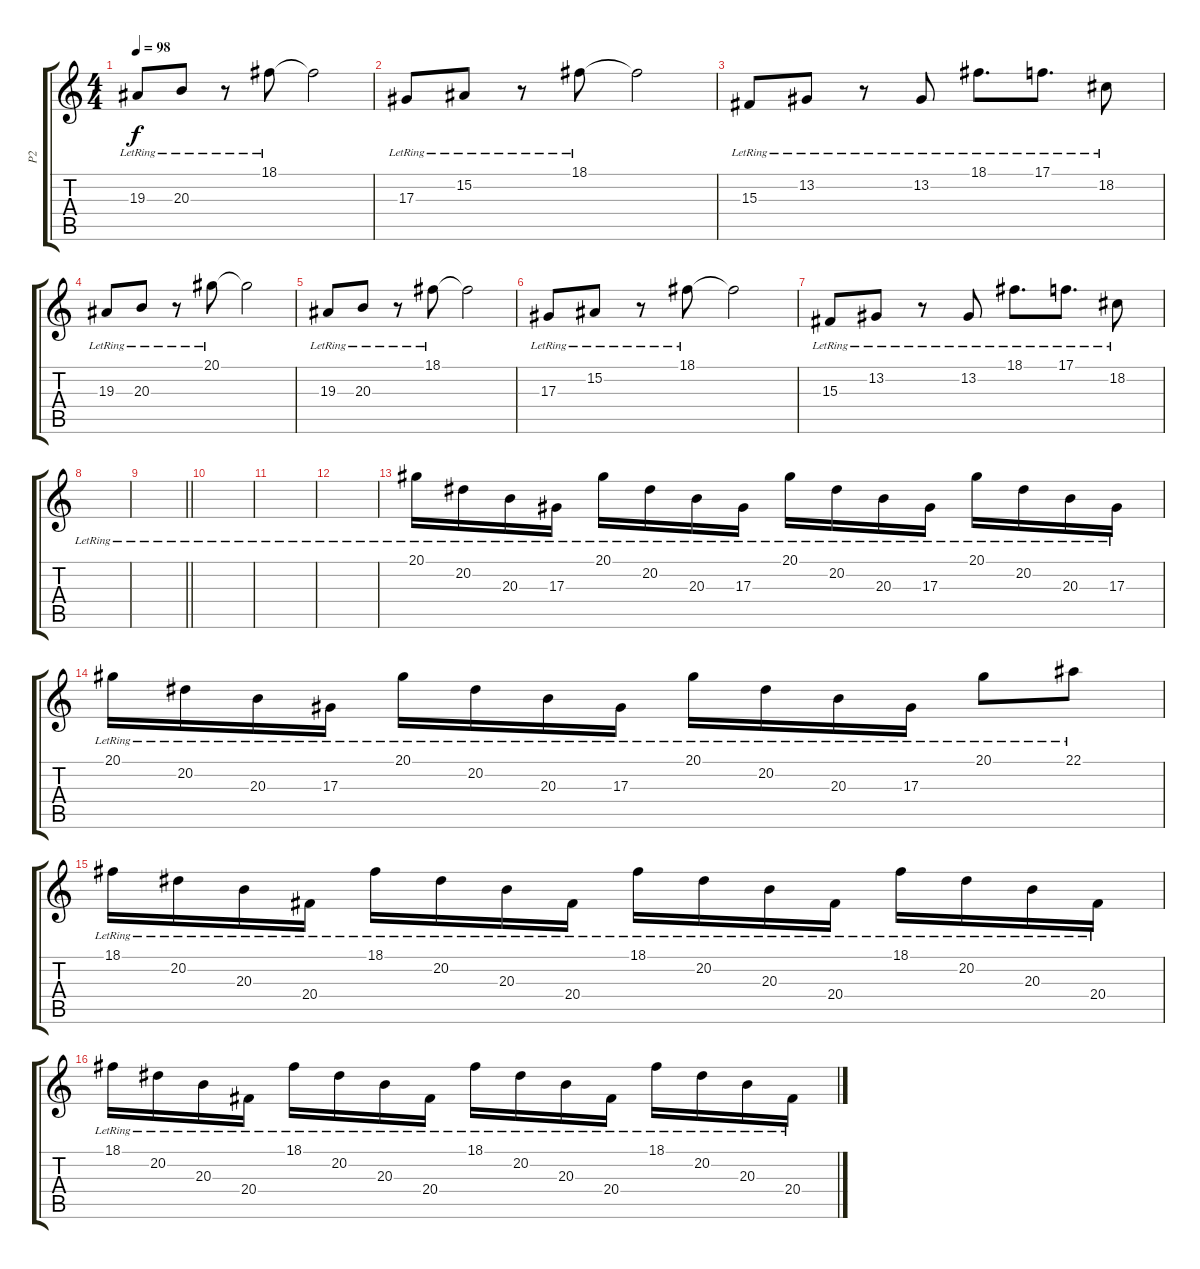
\track ("P2" "P2") {instrument acousticgrandpiano}
\staff {score tabs}
\tuning (C4 G3 Eb3 Bb2 F2 C2) {hide}
\ts (4 4)
\tempo 98
\clef g2
\ks c
19.3{lr}.8{dy f} 20.3{lr}.8 r.8 18.1{lr}.8 18.1{t}.2 |
17.3{lr}.8 15.2{lr}.8 r.8 18.1{lr}.8 18.1{t}.2 |
15.3{lr}.8 13.2{lr}.8 r.8 13.2{lr}.8 18.1{lr}.8{d} 17.1{lr}.8{d} 18.2{lr}.8 |
19.3{lr}.8 20.3{lr}.8 r.8 20.1{lr}.8 20.1{t}.2 |
19.3{lr}.8 20.3{lr}.8 r.8 18.1{lr}.8 18.1{t}.2 |
17.3{lr}.8 15.2{lr}.8 r.8 18.1{lr}.8 18.1{t}.2 |
15.3{lr}.8 13.2{lr}.8 r.8 13.2{lr}.8 18.1{lr}.8{d} 17.1{lr}.8{d} 18.2{lr}.8 |
|
\barLineRight lightlight
|
|
|
|
20.1{lr}.16 20.2{lr}.16 20.3{lr}.16 17.3{lr}.16 20.1{lr}.16 20.2{lr}.16 20.3{lr}.16 17.3{lr}.16 20.1{lr}.16 20.2{lr}.16 20.3{lr}.16 17.3{lr}.16 20.1{lr}.16 20.2{lr}.16 20.3{lr}.16 17.3{lr}.16 |
20.1{lr}.16 20.2{lr}.16 20.3{lr}.16 17.3{lr}.16 20.1{lr}.16 20.2{lr}.16 20.3{lr}.16 17.3{lr}.16 20.1{lr}.16 20.2{lr}.16 20.3{lr}.16 17.3{lr}.16 20.1{lr}.8 22.1{lr}.8 |
18.1{lr}.16 20.2{lr}.16 20.3{lr}.16 20.4{lr}.16 18.1{lr}.16 20.2{lr}.16 20.3{lr}.16 20.4{lr}.16 18.1{lr}.16 20.2{lr}.16 20.3{lr}.16 20.4{lr}.16 18.1{lr}.16 20.2{lr}.16 20.3{lr}.16 20.4{lr}.16 |
18.1{lr}.16 20.2{lr}.16 20.3{lr}.16 20.4{lr}.16 18.1{lr}.16 20.2{lr}.16 20.3{lr}.16 20.4{lr}.16 18.1{lr}.16 20.2{lr}.16 20.3{lr}.16 20.4{lr}.16 18.1{lr}.16 20.2{lr}.16 20.3{lr}.16 20.4{lr}.16
